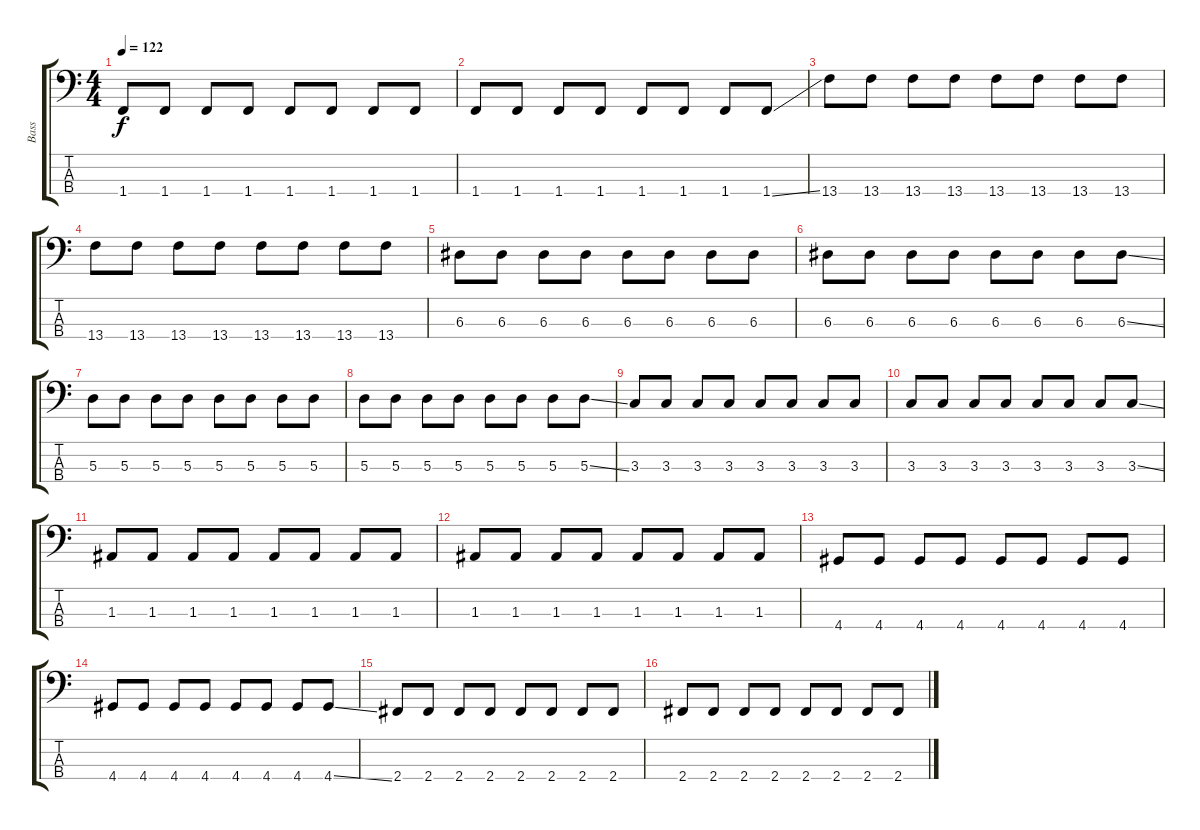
\track ("Bass" "Bass") {instrument electricbassfinger}
\staff {score tabs}
\tuning (G2 D2 A1 E1) {hide}
\ts (4 4)
\tempo 122
\clef f4
\ks c
1.4.8{dy f} 1.4.8 1.4.8 1.4.8 1.4.8 1.4.8 1.4.8 1.4.8 |
1.4.8 1.4.8 1.4.8 1.4.8 1.4.8 1.4.8 1.4.8 1.4{ss}.8 |
13.4.8 13.4.8 13.4.8 13.4.8 13.4.8 13.4.8 13.4.8 13.4.8 |
13.4.8 13.4.8 13.4.8 13.4.8 13.4.8 13.4.8 13.4.8 13.4.8 |
6.3.8 6.3.8 6.3.8 6.3.8 6.3.8 6.3.8 6.3.8 6.3.8 |
6.3.8 6.3.8 6.3.8 6.3.8 6.3.8 6.3.8 6.3.8 6.3{ss}.8 |
5.3.8 5.3.8 5.3.8 5.3.8 5.3.8 5.3.8 5.3.8 5.3.8 |
5.3.8 5.3.8 5.3.8 5.3.8 5.3.8 5.3.8 5.3.8 5.3{ss}.8 |
3.3.8 3.3.8 3.3.8 3.3.8 3.3.8 3.3.8 3.3.8 3.3.8 |
3.3.8 3.3.8 3.3.8 3.3.8 3.3.8{volume 8} 3.3.8 3.3.8 3.3{ss}.8 |
1.3.8 1.3.8 1.3.8 1.3.8 1.3.8 1.3.8 1.3.8 1.3.8 |
1.3.8 1.3.8 1.3.8 1.3.8 1.3.8 1.3.8 1.3.8 1.3.8 |
4.4.8 4.4.8 4.4.8 4.4.8 4.4.8 4.4.8 4.4.8 4.4.8 |
4.4.8 4.4.8 4.4.8 4.4.8 4.4.8 4.4.8 4.4.8 4.4{ss}.8 |
2.4.8{volume 2} 2.4.8 2.4.8 2.4.8 2.4.8 2.4.8 2.4.8 2.4.8 |
2.4.8 2.4.8 2.4.8 2.4.8 2.4.8 2.4.8 2.4.8 2.4{ss}.8
